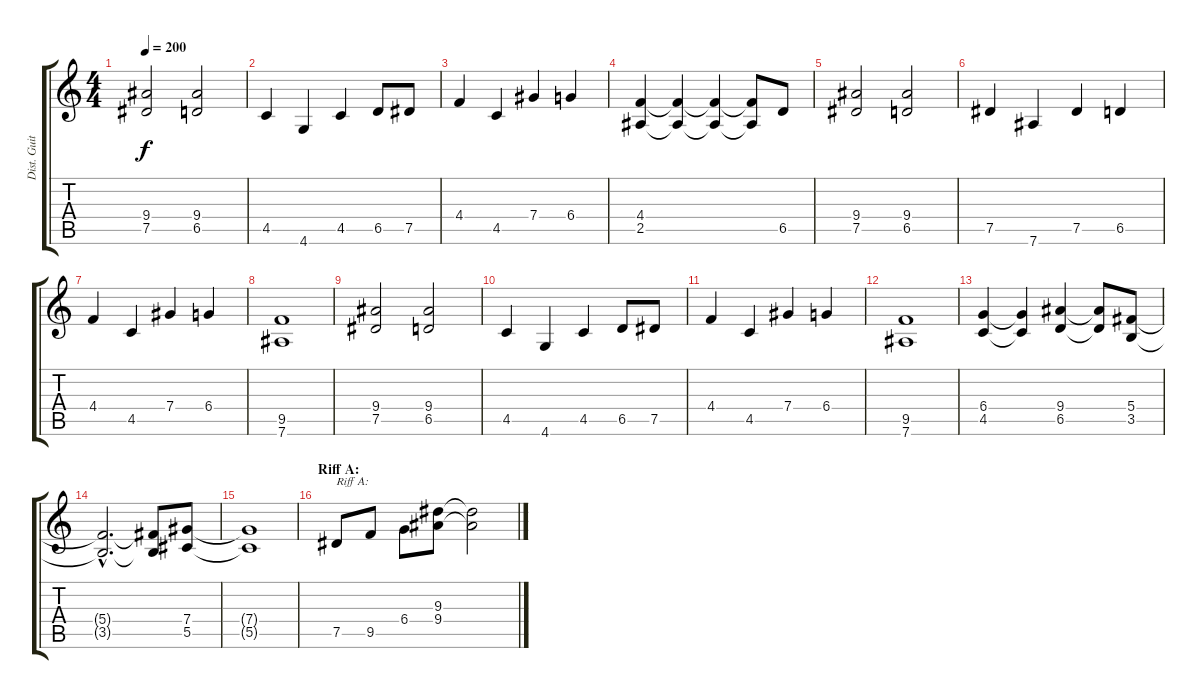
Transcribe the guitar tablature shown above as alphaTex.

\track ("Dist. Guitar 1" "Dist. Guit") {instrument distortionguitar}
\staff {score tabs}
\tuning (Eb4 Bb3 Gb3 Db3 Ab2 Eb2) {hide}
\ts (4 4)
\tempo 200
\clef g2
\ks c
(9.4 7.5).2{dy f} (9.4 6.5).2 |
4.5.4 4.6.4 4.5.4 6.5.8 7.5.8 |
4.4.4 4.5.4 7.4.4 6.4.4 |
(4.4 2.5).4 (4.4{t} 2.5{t}).4 (4.4{t} 2.5{t}).4 (4.4{t} 2.5{t}).8 6.5.8 |
(9.4 7.5).2 (9.4 6.5).2 |
7.5.4 7.6.4 7.5.4 6.5.4 |
4.4.4 4.5.4 7.4.4 6.4.4 |
(9.5 7.6).1 |
(9.4 7.5).2 (9.4 6.5).2 |
4.5.4 4.6.4 4.5.4 6.5.8 7.5.8 |
4.4.4 4.5.4 7.4.4 6.4.4 |
(9.5 7.6).1 |
(6.4 4.5).4 (6.4{t} 4.5{t}).4 (9.4 6.5).4 (9.4{t} 6.5{t}).8 (5.4 3.5).8 |
(5.4{hac t} 3.5{hac t}).2{d} (5.4{t} 3.5{t}).8 (7.4 5.5).8 |
(7.4{t} 5.5{t}).1 |
\section ("" "Riff A:")
7.5.8{txt "Riff A:"} 9.5.8 6.4.8 (9.3 9.4).8 (9.3{t} 9.4{t}).2
